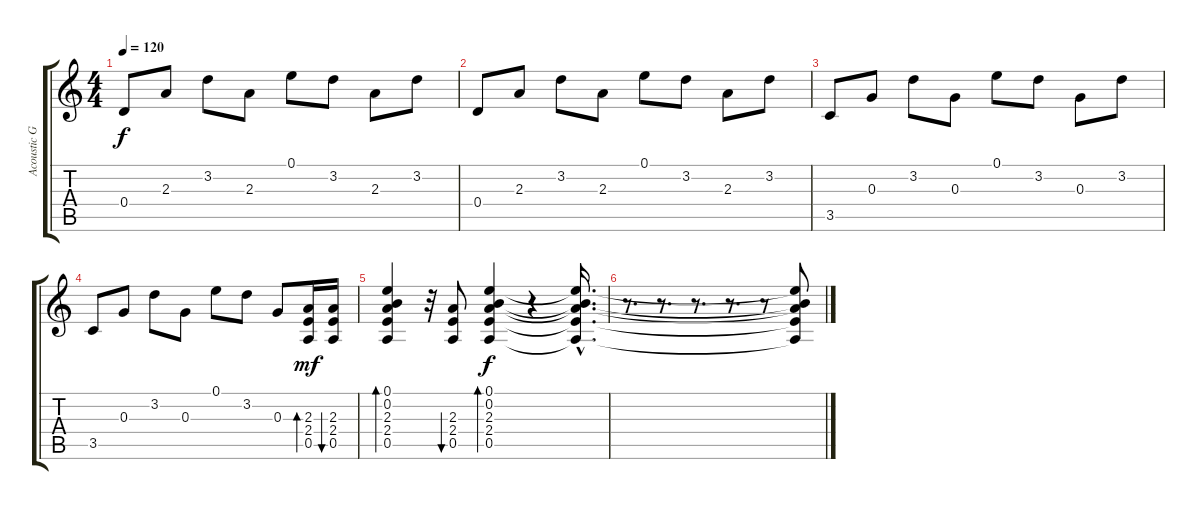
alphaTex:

\track ("Acoustic Guitar" "Acoustic G") {instrument acousticguitarsteel}
\staff {score tabs}
\tuning (E4 B3 G3 D3 A2 E2) {hide}
\ts (4 4)
\tempo 120
\clef g2
\ks c
0.4.8{dy f} 2.3.8 3.2.8 2.3.8 0.1.8 3.2.8 2.3.8 3.2.8 |
0.4.8 2.3.8 3.2.8 2.3.8 0.1.8 3.2.8 2.3.8 3.2.8 |
3.5.8 0.3.8 3.2.8 0.3.8 0.1.8 3.2.8 0.3.8 3.2.8 |
3.5.8 0.3.8 3.2.8 0.3.8 0.1.8 3.2.8 0.3.8 (2.3 2.4 0.5).16{bd 60 dy mf} (2.3 2.4 0.5).16{bu 60} |
(0.1 0.2 2.3 2.4 0.5).4{bd 120} r.32 (2.3 2.4 0.5).8{bu 120} (0.1 0.2 2.3 2.4 0.5).4{bd 120 dy f} r.4 (0.1{hac t} 0.2{hac t} 2.3{hac t} 2.4{hac t} 0.5{hac t}).16{d} |
r.8{d} r.8{d} r.8{d} r.8{d} r.8 (0.1{t} 0.2{t} 2.3{t} 2.4{t} 0.5{t}).8
